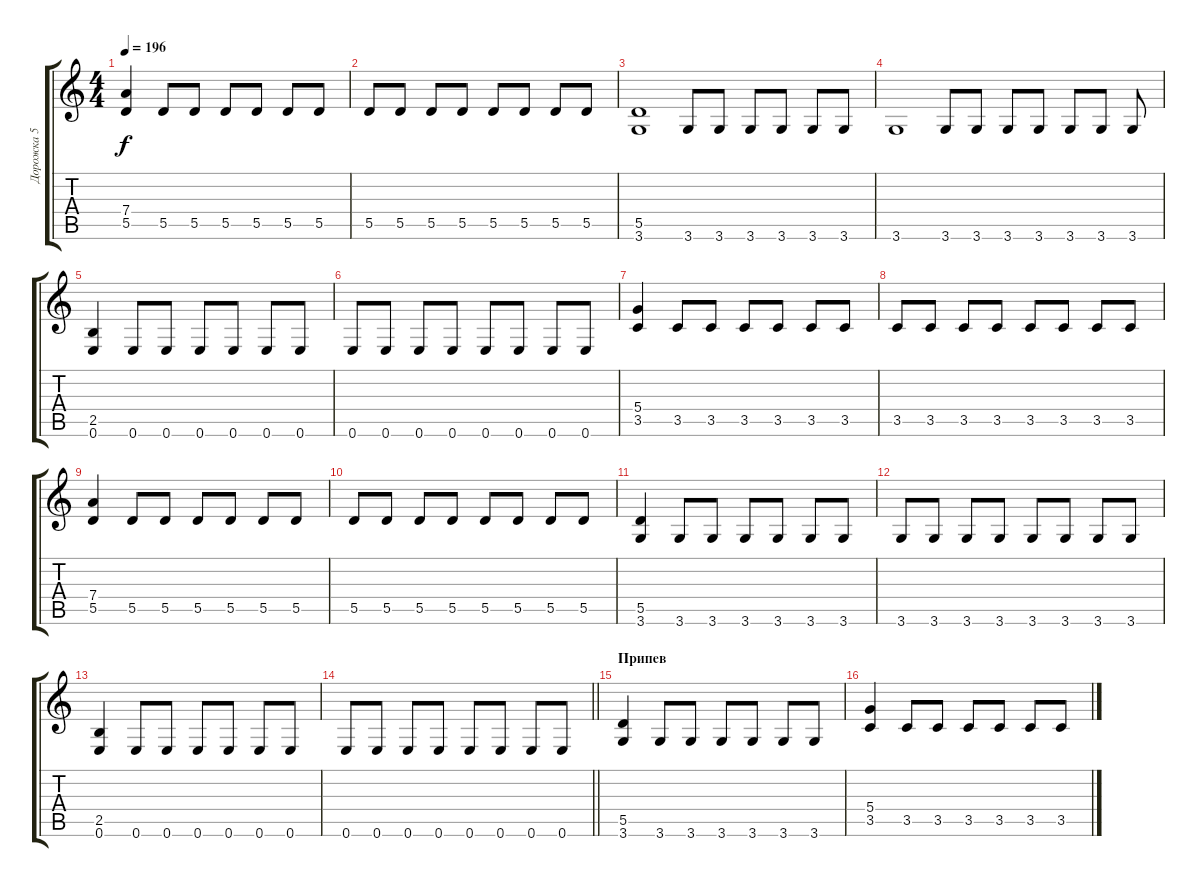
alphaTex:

\track ("Дорожка 5" "Дорожка 5") {instrument overdrivenguitar}
\staff {score tabs}
\tuning (E4 B3 G3 D3 A2 E2) {hide}
\ts (4 4)
\tempo 196
\clef g2
\ks c
(7.4 5.5).4{dy f} 5.5.8 5.5.8 5.5.8 5.5.8 5.5.8 5.5.8 |
5.5.8 5.5.8 5.5.8 5.5.8 5.5.8 5.5.8 5.5.8 5.5.8 |
(5.5 3.6).1 3.6.8 3.6.8 3.6.8 3.6.8 3.6.8 3.6.8 |
3.6.1 3.6.8 3.6.8 3.6.8 3.6.8 3.6.8 3.6.8 3.6.8 |
(2.5 0.6).4 0.6.8 0.6.8 0.6.8 0.6.8 0.6.8 0.6.8 |
0.6.8 0.6.8 0.6.8 0.6.8 0.6.8 0.6.8 0.6.8 0.6.8 |
(5.4 3.5).4 3.5.8 3.5.8 3.5.8 3.5.8 3.5.8 3.5.8 |
3.5.8 3.5.8 3.5.8 3.5.8 3.5.8 3.5.8 3.5.8 3.5.8 |
(7.4 5.5).4 5.5.8 5.5.8 5.5.8 5.5.8 5.5.8 5.5.8 |
5.5.8 5.5.8 5.5.8 5.5.8 5.5.8 5.5.8 5.5.8 5.5.8 |
(5.5 3.6).4 3.6.8 3.6.8 3.6.8 3.6.8 3.6.8 3.6.8 |
3.6.8 3.6.8 3.6.8 3.6.8 3.6.8 3.6.8 3.6.8 3.6.8 |
(2.5 0.6).4 0.6.8 0.6.8 0.6.8 0.6.8 0.6.8 0.6.8 |
\barLineRight lightlight
0.6.8 0.6.8 0.6.8 0.6.8 0.6.8 0.6.8 0.6.8 0.6.8 |
\section ("" "Припев")
(5.5 3.6).4 3.6.8 3.6.8 3.6.8 3.6.8 3.6.8 3.6.8 |
(5.4 3.5).4 3.5.8 3.5.8 3.5.8 3.5.8 3.5.8 3.5.8
